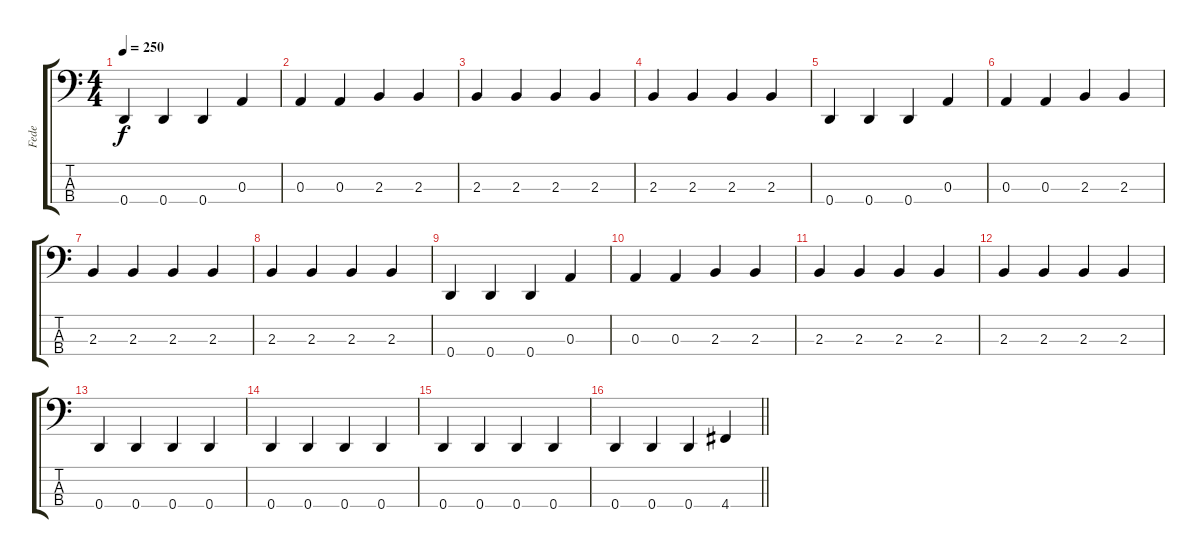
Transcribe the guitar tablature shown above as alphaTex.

\track ("Fede" "Fede") {instrument electricbassfinger}
\staff {score tabs}
\tuning (G2 D2 A1 D1) {hide}
\ts (4 4)
\tempo 250
\clef f4
\ks c
0.4.4{dy f} 0.4.4 0.4.4 0.3.4 |
0.3.4 0.3.4 2.3.4 2.3.4 |
2.3.4 2.3.4 2.3.4 2.3.4 |
2.3.4 2.3.4 2.3.4 2.3.4 |
0.4.4 0.4.4 0.4.4 0.3.4 |
0.3.4 0.3.4 2.3.4 2.3.4 |
2.3.4 2.3.4 2.3.4 2.3.4 |
2.3.4 2.3.4 2.3.4 2.3.4 |
0.4.4 0.4.4 0.4.4 0.3.4 |
0.3.4 0.3.4 2.3.4 2.3.4 |
2.3.4 2.3.4 2.3.4 2.3.4 |
2.3.4 2.3.4 2.3.4 2.3.4 |
0.4.4 0.4.4 0.4.4 0.4.4 |
0.4.4 0.4.4 0.4.4 0.4.4 |
0.4.4 0.4.4 0.4.4 0.4.4 |
\barLineRight lightlight
0.4.4 0.4.4 0.4.4 4.4.4
